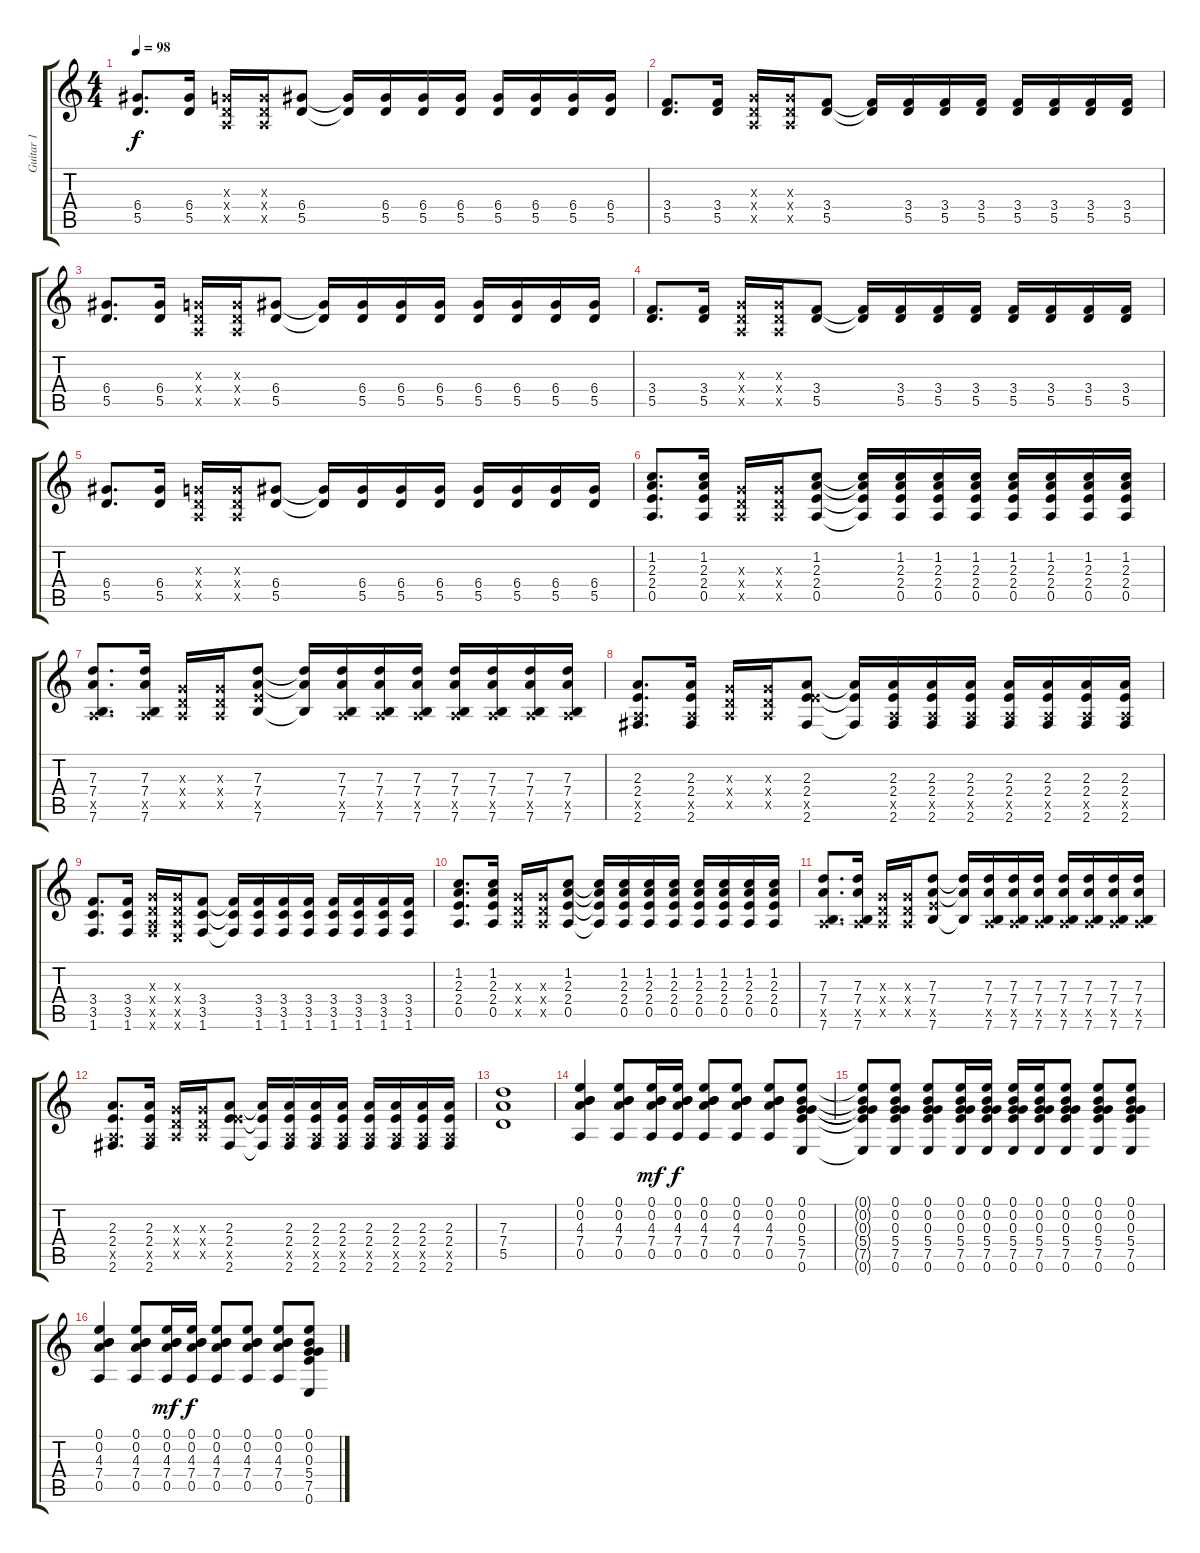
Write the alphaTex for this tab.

\track ("Guitar 1" "Guitar 1") {instrument distortionguitar}
\staff {score tabs}
\tuning (E4 B3 G3 D3 A2 E2) {hide}
\ts (4 4)
\tempo 98
\clef g2
\ks aminor
(6.4 5.5).8{d dy f} (6.4 5.5).16 (0.3{x} 0.4{x} 0.5{x}).16 (0.3{x} 0.4{x} 0.5{x}).16 (6.4 5.5).8 (6.4{t} 5.5{t}).16 (6.4 5.5).16 (6.4 5.5).16 (6.4 5.5).16 (6.4 5.5).16 (6.4 5.5).16 (6.4 5.5).16 (6.4 5.5).16 |
(3.4 5.5).8{d} (3.4 5.5).16 (0.3{x} 0.4{x} 0.5{x}).16 (0.3{x} 0.4{x} 0.5{x}).16 (3.4 5.5).8 (3.4{t} 5.5{t}).16 (3.4 5.5).16 (3.4 5.5).16 (3.4 5.5).16 (3.4 5.5).16 (3.4 5.5).16 (3.4 5.5).16 (3.4 5.5).16 |
(6.4 5.5).8{d} (6.4 5.5).16 (0.3{x} 0.4{x} 0.5{x}).16 (0.3{x} 0.4{x} 0.5{x}).16 (6.4 5.5).8 (6.4{t} 5.5{t}).16 (6.4 5.5).16 (6.4 5.5).16 (6.4 5.5).16 (6.4 5.5).16 (6.4 5.5).16 (6.4 5.5).16 (6.4 5.5).16 |
(3.4 5.5).8{d} (3.4 5.5).16 (0.3{x} 0.4{x} 0.5{x}).16 (0.3{x} 0.4{x} 0.5{x}).16 (3.4 5.5).8 (3.4{t} 5.5{t}).16 (3.4 5.5).16 (3.4 5.5).16 (3.4 5.5).16 (3.4 5.5).16 (3.4 5.5).16 (3.4 5.5).16 (3.4 5.5).16 |
(6.4 5.5).8{d} (6.4 5.5).16 (0.3{x} 0.4{x} 0.5{x}).16 (0.3{x} 0.4{x} 0.5{x}).16 (6.4 5.5).8 (6.4{t} 5.5{t}).16 (6.4 5.5).16 (6.4 5.5).16 (6.4 5.5).16 (6.4 5.5).16 (6.4 5.5).16 (6.4 5.5).16 (6.4 5.5).16 |
(1.2 2.3 2.4 0.5).8{d} (1.2 2.3 2.4 0.5).16 (0.3{x} 0.4{x} 0.5{x}).16 (0.3{x} 0.4{x} 0.5{x}).16 (1.2 2.3 2.4 0.5).8 (1.2{t} 2.3{t} 2.4{t} 0.5{t}).16 (1.2 2.3 2.4 0.5).16 (1.2 2.3 2.4 0.5).16 (1.2 2.3 2.4 0.5).16 (1.2 2.3 2.4 0.5).16 (1.2 2.3 2.4 0.5).16 (1.2 2.3 2.4 0.5).16 (1.2 2.3 2.4 0.5).16 |
(7.3 7.4 0.5{x} 7.6).8{d} (7.3 7.4 0.5{x} 7.6).16 (0.3{x} 0.4{x} 0.5{x}).16 (0.3{x} 0.4{x} 0.5{x}).16 (7.3 7.4 7.5{x} 7.6).8 (7.3{t} 7.4{t} 7.6{t}).16 (7.3 7.4 0.5{x} 7.6).16 (7.3 7.4 0.5{x} 7.6).16 (7.3 7.4 0.5{x} 7.6).16 (7.3 7.4 0.5{x} 7.6).16 (7.3 7.4 0.5{x} 7.6).16 (7.3 7.4 0.5{x} 7.6).16 (7.3 7.4 0.5{x} 7.6).16 |
(2.3 2.4 0.5{x} 2.6).8{d} (2.3 2.4 0.5{x} 2.6).16 (0.3{x} 0.4{x} 0.5{x}).16 (0.3{x} 0.4{x} 0.5{x}).16 (2.3 2.4 7.5{x} 2.6).8 (2.3{t} 2.4{t} 2.6{t}).16 (2.3 2.4 0.5{x} 2.6).16 (2.3 2.4 0.5{x} 2.6).16 (2.3 2.4 0.5{x} 2.6).16 (2.3 2.4 0.5{x} 2.6).16 (2.3 2.4 0.5{x} 2.6).16 (2.3 2.4 0.5{x} 2.6).16 (2.3 2.4 0.5{x} 2.6).16 |
(3.4 3.5 1.6).8{d} (3.4 3.5 1.6).16 (0.3{x} 0.4{x} 0.5{x} 1.6{x}).16 (0.3{x} 0.4{x} 0.5{x} 0.6{x}).16 (3.4 3.5 1.6).8 (3.4{t} 3.5{t} 1.6{t}).16 (3.4 3.5 1.6).16 (3.4 3.5 1.6).16 (3.4 3.5 1.6).16 (3.4 3.5 1.6).16 (3.4 3.5 1.6).16 (3.4 3.5 1.6).16 (3.4 3.5 1.6).16 |
(1.2 2.3 2.4 0.5).8{d} (1.2 2.3 2.4 0.5).16 (0.3{x} 0.4{x} 0.5{x}).16 (0.3{x} 0.4{x} 0.5{x}).16 (1.2 2.3 2.4 0.5).8 (1.2{t} 2.3{t} 2.4{t} 0.5{t}).16 (1.2 2.3 2.4 0.5).16 (1.2 2.3 2.4 0.5).16 (1.2 2.3 2.4 0.5).16 (1.2 2.3 2.4 0.5).16 (1.2 2.3 2.4 0.5).16 (1.2 2.3 2.4 0.5).16 (1.2 2.3 2.4 0.5).16 |
(7.3 7.4 0.5{x} 7.6).8{d} (7.3 7.4 0.5{x} 7.6).16 (0.3{x} 0.4{x} 0.5{x}).16 (0.3{x} 0.4{x} 0.5{x}).16 (7.3 7.4 7.5{x} 7.6).8 (7.3{t} 7.4{t} 7.6{t}).16 (7.3 7.4 0.5{x} 7.6).16 (7.3 7.4 0.5{x} 7.6).16 (7.3 7.4 0.5{x} 7.6).16 (7.3 7.4 0.5{x} 7.6).16 (7.3 7.4 0.5{x} 7.6).16 (7.3 7.4 0.5{x} 7.6).16 (7.3 7.4 0.5{x} 7.6).16 |
(2.3 2.4 0.5{x} 2.6).8{d} (2.3 2.4 0.5{x} 2.6).16 (0.3{x} 0.4{x} 0.5{x}).16 (0.3{x} 0.4{x} 0.5{x}).16 (2.3 2.4 7.5{x} 2.6).8 (2.3{t} 2.4{t} 2.6{t}).16 (2.3 2.4 0.5{x} 2.6).16 (2.3 2.4 0.5{x} 2.6).16 (2.3 2.4 0.5{x} 2.6).16 (2.3 2.4 0.5{x} 2.6).16 (2.3 2.4 0.5{x} 2.6).16 (2.3 2.4 0.5{x} 2.6).16 (2.3 2.4 0.5{x} 2.6).16 |
(7.3 7.4 5.5).1 |
(0.1 0.2 4.3 7.4 0.5).4{volume 14 balance 13 instrument acousticguitarsteel} (0.1 0.2 4.3 7.4 0.5).8 (0.1 0.2 4.3 7.4 0.5).16{dy mf} (0.1 0.2 4.3 7.4 0.5).16{dy f} (0.1 0.2 4.3 7.4 0.5).8 (0.1 0.2 4.3 7.4 0.5).8 (0.1 0.2 4.3 7.4 0.5).8 (0.1 0.2 0.3 5.4 7.5 0.6).8 |
(0.1{t} 0.2{t} 0.3{t} 5.4{t} 7.5{t} 0.6{t}).8 (0.1 0.2 0.3 5.4 7.5 0.6).8 (0.1 0.2 0.3 5.4 7.5 0.6).8 (0.1 0.2 0.3 5.4 7.5 0.6).16 (0.1 0.2 0.3 5.4 7.5 0.6).16 (0.1 0.2 0.3 5.4 7.5 0.6).16 (0.1 0.2 0.3 5.4 7.5 0.6).16 (0.1 0.2 0.3 5.4 7.5 0.6).8 (0.1 0.2 0.3 5.4 7.5 0.6).8 (0.1 0.2 0.3 5.4 7.5 0.6).8 |
(0.1 0.2 4.3 7.4 0.5).4 (0.1 0.2 4.3 7.4 0.5).8 (0.1 0.2 4.3 7.4 0.5).16{dy mf} (0.1 0.2 4.3 7.4 0.5).16{dy f} (0.1 0.2 4.3 7.4 0.5).8 (0.1 0.2 4.3 7.4 0.5).8 (0.1 0.2 4.3 7.4 0.5).8 (0.1 0.2 0.3 5.4 7.5 0.6).8
